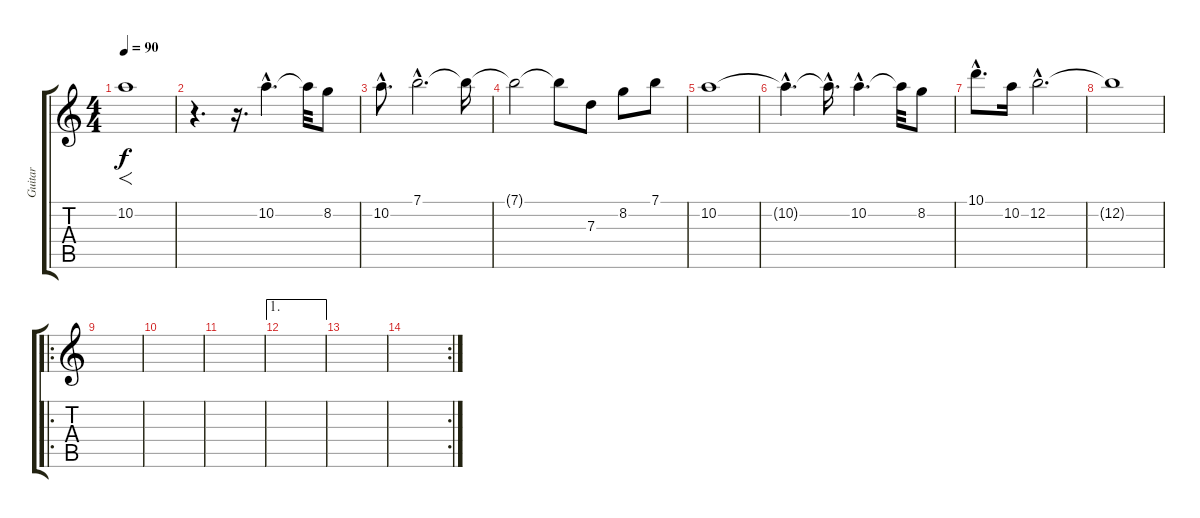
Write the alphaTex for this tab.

\track ("Guitar" "Guitar") {instrument overdrivenguitar}
\staff {score tabs}
\tuning (E4 B3 G3 D3 A2 E2) {hide}
\ts (4 4)
\tempo 90
\clef g2
\ks c
10.2.1{f dy f instrument overdrivenguitar} |
r.4{d volume 12} r.16{d} 10.2{hac}.4{d} 10.2{t}.32 8.2.8 |
10.2{hac}.8{d} 7.1{hac}.2{d} 7.1{t}.16 |
7.1{t}.2 7.1{t}.8 7.3.8 8.2.8 7.1.8 |
10.2.1 |
10.2{hac t}.4{d} 10.2{hac t}.16{d} 10.2{hac}.4{d} 10.2{t}.32 8.2.8 |
10.1{hac}.8{d} 10.2.16 12.2{hac}.2{d} |
12.2{t}.1 |
\ro
|
|
|
\ae 1
|
|
\rc 2
